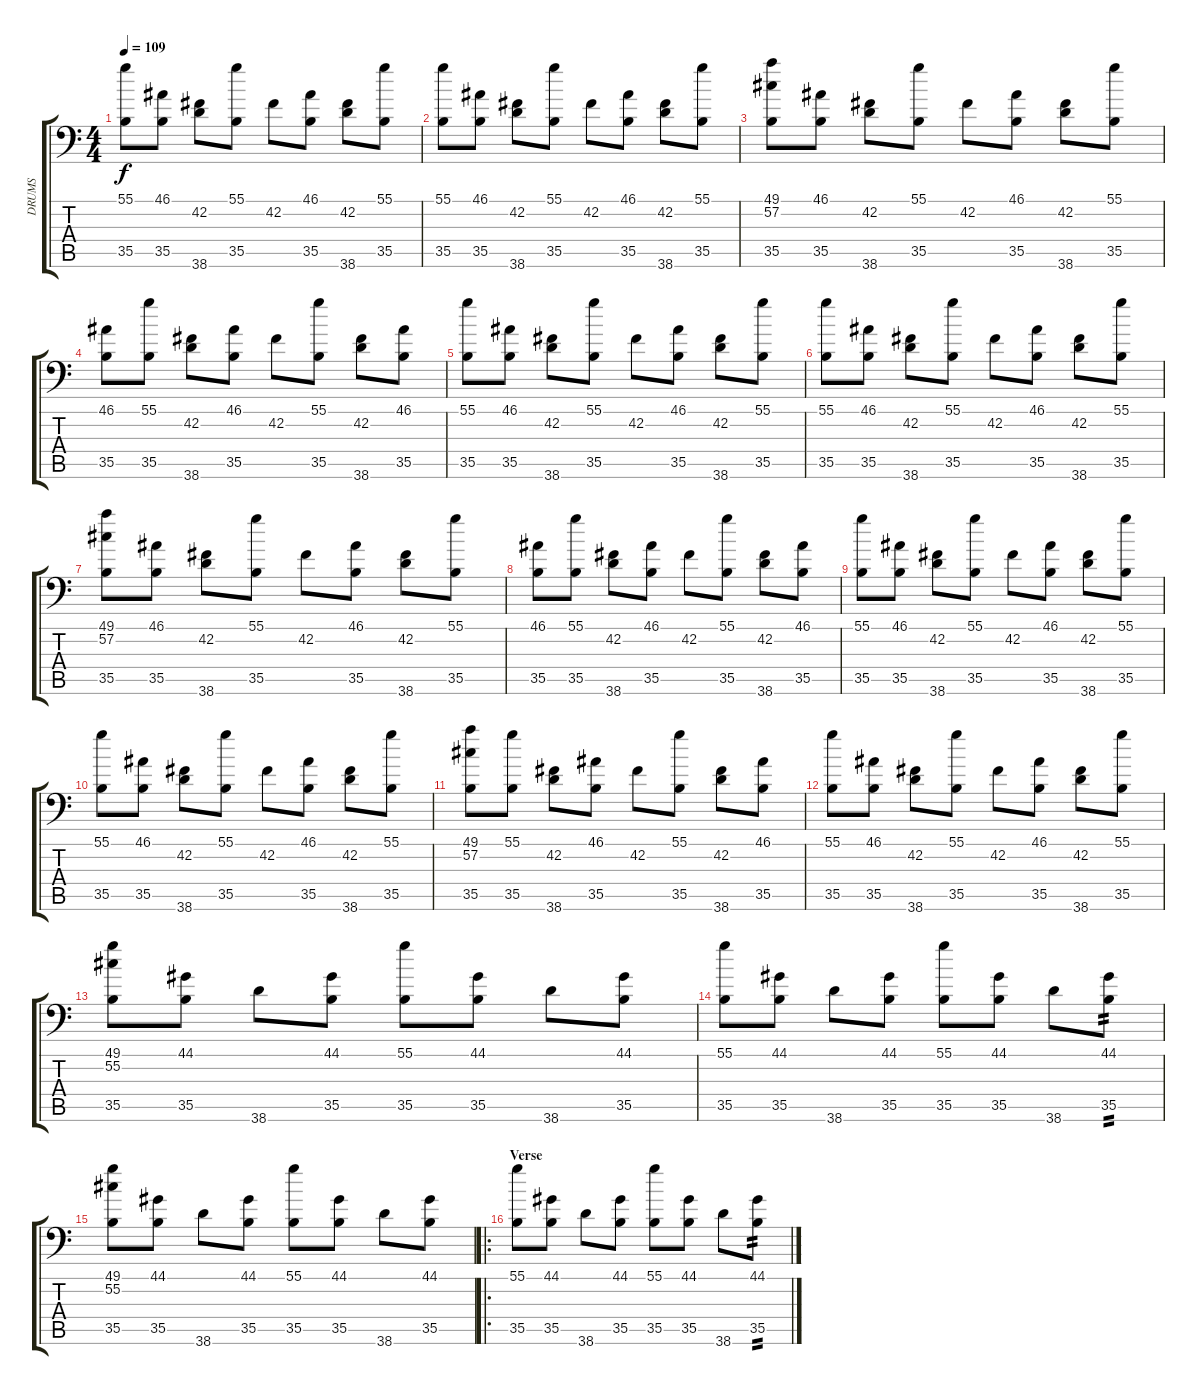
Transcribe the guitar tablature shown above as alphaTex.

\track ("DRUMS" "DRUMS") {instrument acousticgrandpiano}
\staff {score tabs}
\tuning (C-1 C-1 C-1 C-1 C-1 C-1) {hide}
\ts (4 4)
\tempo 109
\clef f4
\ks c
(55.1 35.5).8{dy f} (46.1 35.5).8 (42.2 38.6).8 (55.1 35.5).8 42.2.8 (46.1 35.5).8 (42.2 38.6).8 (55.1 35.5).8 |
(55.1 35.5).8 (46.1 35.5).8 (42.2 38.6).8 (55.1 35.5).8 42.2.8 (46.1 35.5).8 (42.2 38.6).8 (55.1 35.5).8 |
(49.1 57.2 35.5).8 (46.1 35.5).8 (42.2 38.6).8 (55.1 35.5).8 42.2.8 (46.1 35.5).8 (42.2 38.6).8 (55.1 35.5).8 |
(46.1 35.5).8 (55.1 35.5).8 (42.2 38.6).8 (46.1 35.5).8 42.2.8 (55.1 35.5).8 (42.2 38.6).8 (46.1 35.5).8 |
(55.1 35.5).8 (46.1 35.5).8 (42.2 38.6).8 (55.1 35.5).8 42.2.8 (46.1 35.5).8 (42.2 38.6).8 (55.1 35.5).8 |
(55.1 35.5).8 (46.1 35.5).8 (42.2 38.6).8 (55.1 35.5).8 42.2.8 (46.1 35.5).8 (42.2 38.6).8 (55.1 35.5).8 |
(49.1 57.2 35.5).8 (46.1 35.5).8 (42.2 38.6).8 (55.1 35.5).8 42.2.8 (46.1 35.5).8 (42.2 38.6).8 (55.1 35.5).8 |
(46.1 35.5).8 (55.1 35.5).8 (42.2 38.6).8 (46.1 35.5).8 42.2.8 (55.1 35.5).8 (42.2 38.6).8 (46.1 35.5).8 |
(55.1 35.5).8 (46.1 35.5).8 (42.2 38.6).8 (55.1 35.5).8 42.2.8 (46.1 35.5).8 (42.2 38.6).8 (55.1 35.5).8 |
(55.1 35.5).8 (46.1 35.5).8 (42.2 38.6).8 (55.1 35.5).8 42.2.8 (46.1 35.5).8 (42.2 38.6).8 (55.1 35.5).8 |
(49.1 57.2 35.5).8 (55.1 35.5).8 (42.2 38.6).8 (46.1 35.5).8 42.2.8 (55.1 35.5).8 (42.2 38.6).8 (46.1 35.5).8 |
(55.1 35.5).8 (46.1 35.5).8 (42.2 38.6).8 (55.1 35.5).8 42.2.8 (46.1 35.5).8 (42.2 38.6).8 (55.1 35.5).8 |
(49.1 55.2 35.5).8 (44.1 35.5).8 38.6.8 (44.1 35.5).8 (55.1 35.5).8 (44.1 35.5).8 38.6.8 (44.1 35.5).8 |
(55.1 35.5).8 (44.1 35.5).8 38.6.8 (44.1 35.5).8 (55.1 35.5).8 (44.1 35.5).8 38.6.8 (44.1 35.5).8{tp 2} |
(49.1 55.2 35.5).8 (44.1 35.5).8 38.6.8 (44.1 35.5).8 (55.1 35.5).8 (44.1 35.5).8 38.6.8 (44.1 35.5).8 |
\ro
\section ("" "Verse")
(55.1 35.5).8 (44.1 35.5).8 38.6.8 (44.1 35.5).8 (55.1 35.5).8 (44.1 35.5).8 38.6.8 (44.1 35.5).8{tp 2}
